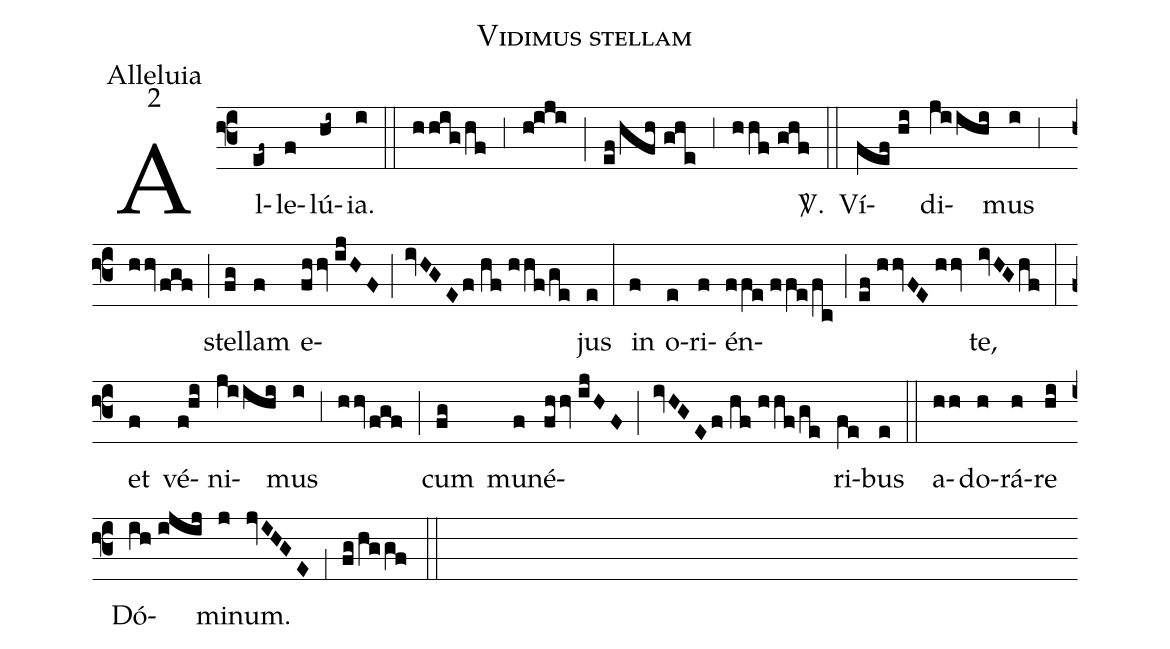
name:Vidimus stellam;
office-part:Alleluia;
mode:2;
%%
(f3) Al(ef~)le(f)lú(hi~)ia.(i) (::) (hhig/hf) (;3) (h!iji) (;) (ef/hfh//ghe) (;3) (hhf//ghf) <sp>V/</sp>.(::) Ví(fef//hi)di(jiihi)mus(i) (;3) (hhv/fgf) (;) stel(fg)lam(f) e(fhhv//ijHF;ivHGE/f//hf//hhf/ge)jus(e) (:) in(f) o(e)ri(f)én(ffe//ffe/fc;ef//hhvFE//hhv)te,(ivHG/hf) (:) et(f) vé(f!hi)ni(jiihi)mus(i) (;3) (hhv/fgf) (;) cum(fg) mu(f)né(fhhv//ijHF;ivHGE/f//hf//hhf/ge)ri(fe)bus(e) (::) a(hh)do(h)rá(h)re(hi) Dó(ih//ijij)mi(j)num.(jvIHGE) (;1) (fg/hggf) (::)
